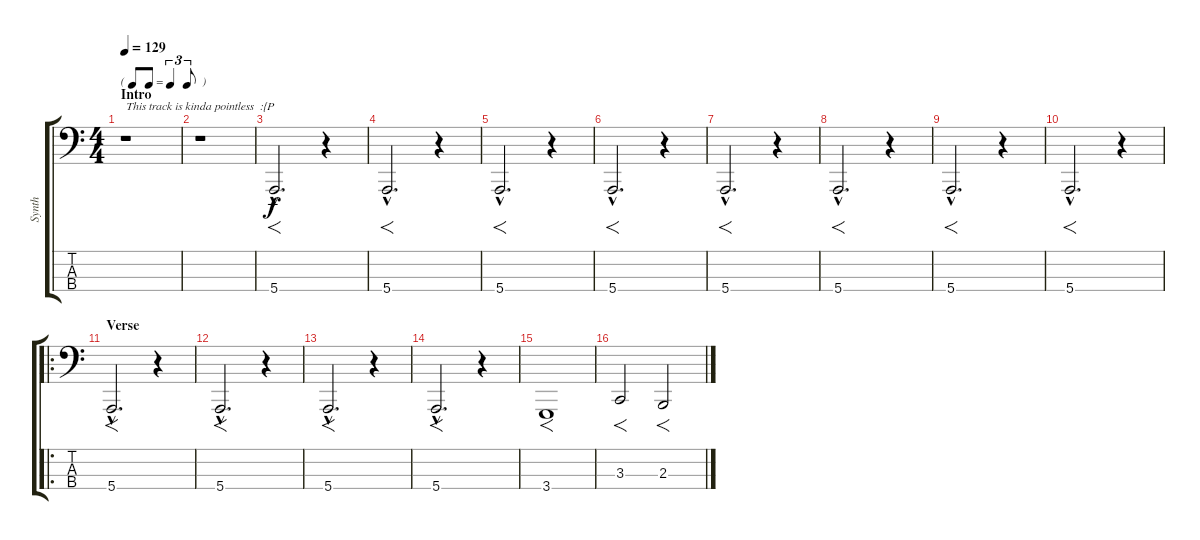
\track ("Synth" "Synth") {instrument lead8bassandlead}
\staff {score tabs}
\tuning (G2 D2 A1 E1) {hide}
\ts (4 4)
\tf triplet8th
\section ("" "Intro")
\tempo 129
\clef f4
\ks c
r.1{txt "This track is kinda pointless  :{P" dy f instrument lead8bassandlead} |
r.1 |
5.4{hac}.2{f d} r.4 |
5.4{hac}.2{f d} r.4 |
5.4{hac}.2{f d} r.4 |
5.4{hac}.2{f d} r.4 |
5.4{hac}.2{f d} r.4 |
5.4{hac}.2{f d} r.4 |
5.4{hac}.2{f d} r.4 |
5.4{hac}.2{f d} r.4 |
\ro
\section ("" "Verse")
5.4{hac}.2{f d} r.4 |
5.4{hac}.2{f d} r.4 |
5.4{hac}.2{f d} r.4 |
5.4{hac}.2{f d} r.4 |
3.4.1{f} |
3.3.2{f} 2.3.2{f}
